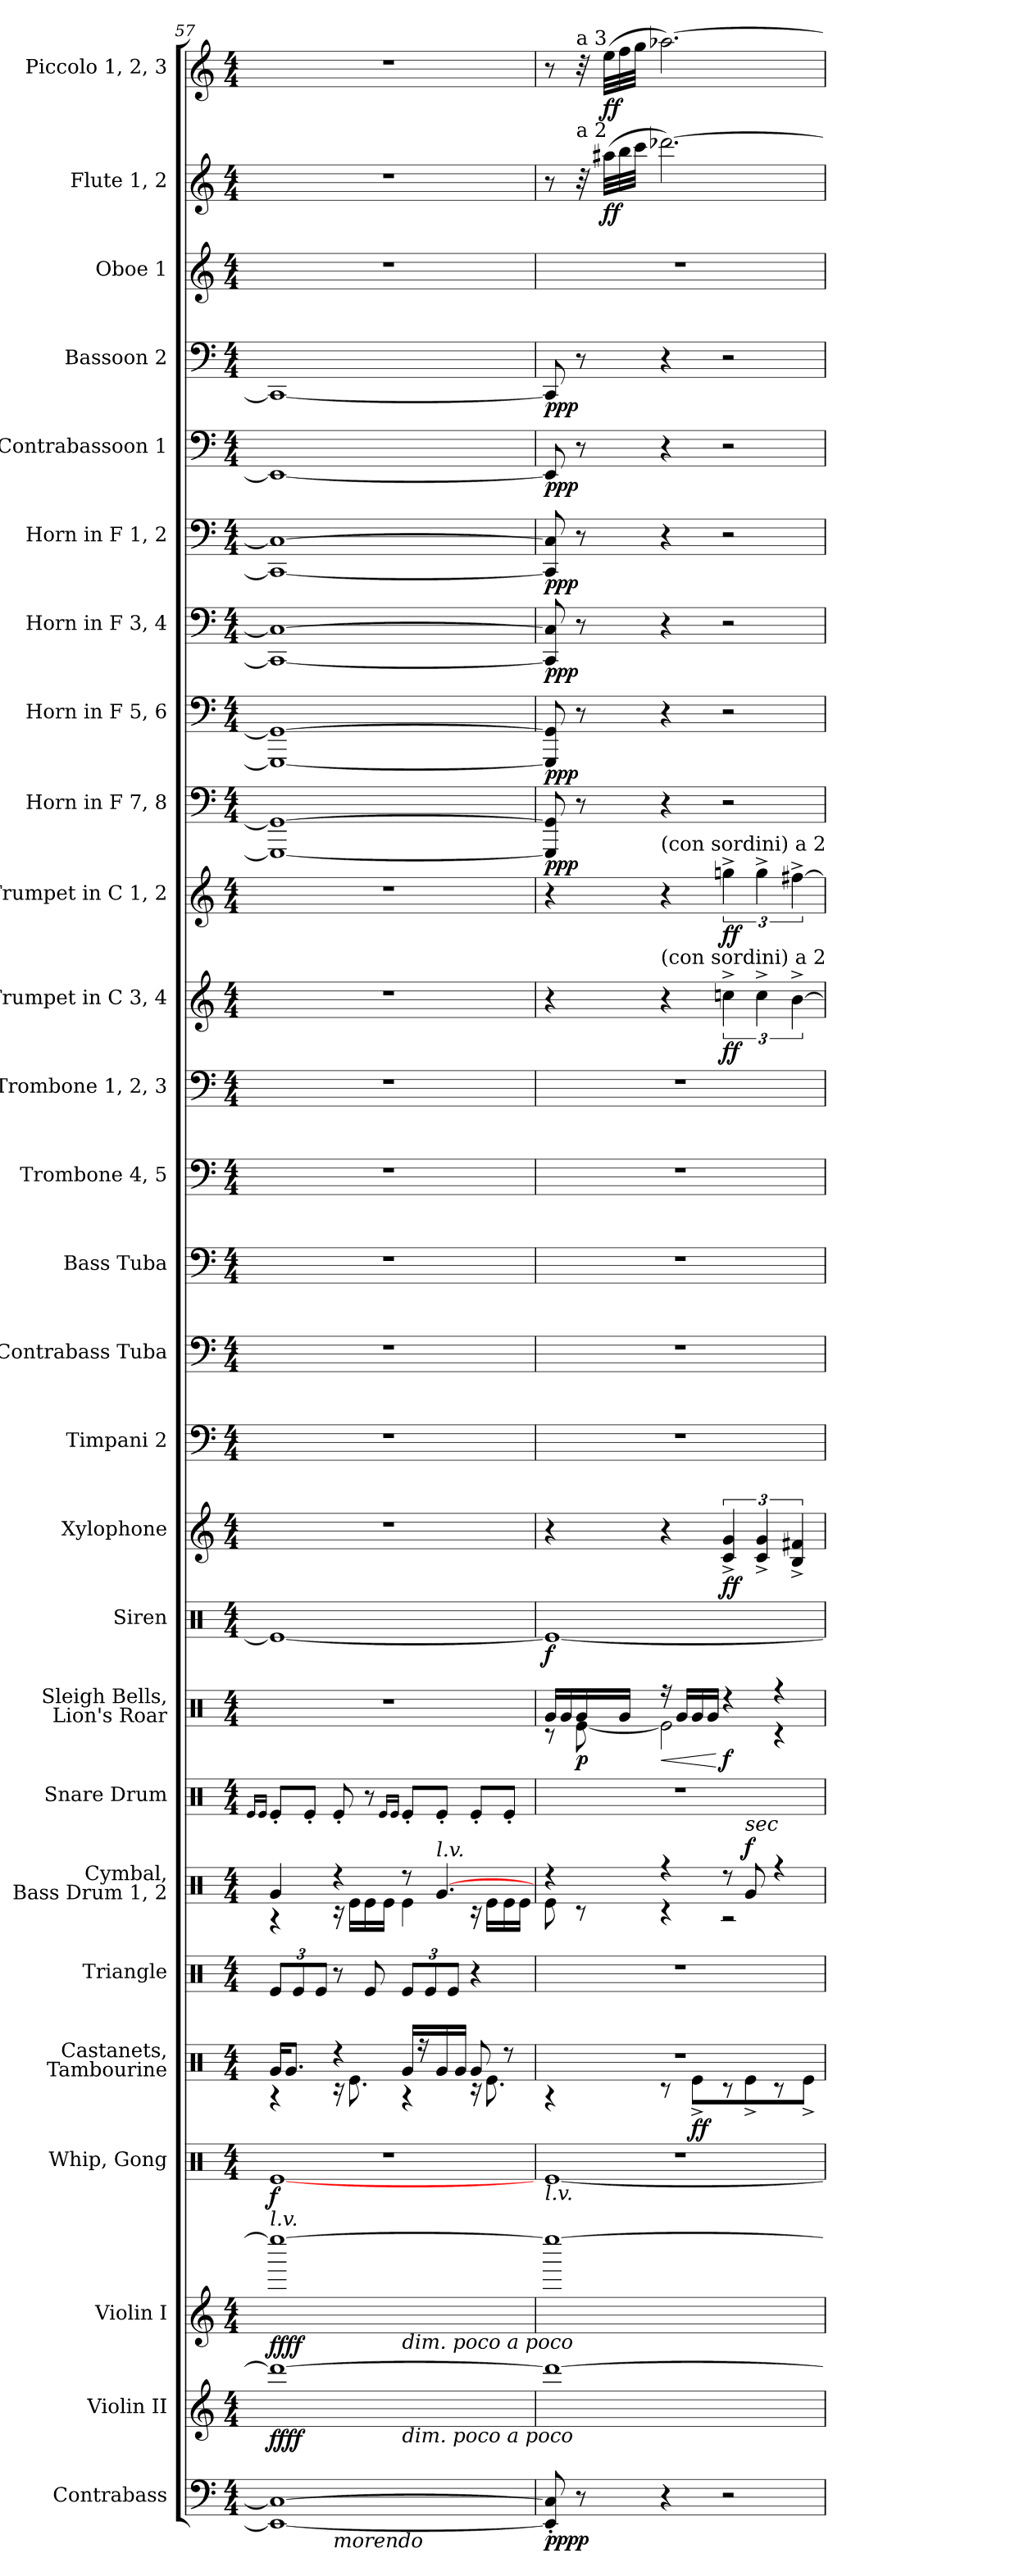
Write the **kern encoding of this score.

**kern	**dynam	**kern	**dynam	**kern	**dynam	**kern	**dynam	**kern	**dynam	**kern	**kern	**dynam	**kern	**kern	**dynam	**kern	**dynam	**kern	**dynam	**kern	**kern	**kern	**kern	**kern	**kern	**dynam	**kern	**dynam	**kern	**dynam	**kern	**dynam	**kern	**dynam	**kern	**dynam	**kern	**dynam	**kern	**dynam	**kern	**kern	**dynam	**kern	**dynam
*part27	*part27	*part26	*part26	*part25	*part25	*part24	*part24	*part23	*part23	*part22	*part21	*part21	*part20	*part19	*part19	*part18	*part18	*part17	*part17	*part16	*part15	*part14	*part13	*part12	*part11	*part11	*part10	*part10	*part9	*part9	*part8	*part8	*part7	*part7	*part6	*part6	*part5	*part5	*part4	*part4	*part3	*part2	*part2	*part1	*part1
*staff27	*staff27	*staff26	*staff26	*staff25	*staff25	*staff24	*staff24	*staff23	*staff23	*staff22	*staff21	*staff21	*staff20	*staff19	*staff19	*staff18	*staff18	*staff17	*staff17	*staff16	*staff15	*staff14	*staff13	*staff12	*staff11	*staff11	*staff10	*staff10	*staff9	*staff9	*staff8	*staff8	*staff7	*staff7	*staff6	*staff6	*staff5	*staff5	*staff4	*staff4	*staff3	*staff2	*staff2	*staff1	*staff1
*I"Contrabass	*	*I"Violin II	*	*I"Violin I	*	*I"Whip, Gong	*	*I"Castanets,\nTambourine	*	*I"Triangle	*I"Cymbal,\nBass Drum 1, 2	*	*I"Snare Drum	*I"Sleigh Bells,\nLion's Roar	*	*I"Siren	*	*I"Xylophone	*	*I"Timpani 2	*I"Contrabass Tuba	*I"Bass Tuba	*I"Trombone 4, 5	*I"Trombone 1, 2, 3	*I"Trumpet in C 3, 4	*	*I"Trumpet in C 1, 2	*	*I"Horn in F 7, 8	*	*I"Horn in F 5, 6	*	*I"Horn in F 3, 4	*	*I"Horn in F 1, 2	*	*I"Contrabassoon 1	*	*I"Bassoon 2	*	*I"Oboe 1	*I"Flute 1, 2	*	*I"Piccolo 1, 2, 3	*
*I'cb	*	*I'vn	*	*I'vn	*	*I'whip, gong	*	*I'cast, tamb	*	*I'tri	*I'cymb, b-dr	*	*I'dr	*I'bls, lion	*	*I'siren	*	*I'xyl	*	*I'timp	*I'cb-tb	*I'b-tb	*I'tn	*I'tn	*I'tp	*	*I'tp	*	*I'cor-fr	*	*I'cor-fr	*	*I'cor-fr	*	*I'cor-fr	*	*I'contra-bn	*	*I'bn	*	*I'ob	*I'fl	*	*I'picc	*
*clefF4	*	*clefG2	*	*clefG2	*	*clefX	*	*clefX	*	*clefX	*clefX	*	*clefX	*clefX	*	*clefX	*	*clefG2	*	*clefF4	*clefF4	*clefF4	*clefF4	*clefF4	*clefG2	*	*clefG2	*	*clefF4	*	*clefF4	*	*clefF4	*	*clefF4	*	*clefF4	*	*clefF4	*	*clefG2	*clefG2	*	*clefG2	*
*ITrd7c12	*	*	*	*	*	*	*	*	*	*	*	*	*	*	*	*	*	*ITrd-7c-12	*	*	*ITrd7c12	*	*	*	*	*	*	*	*ITrd-3c-5	*	*ITrd-3c-5	*	*ITrd-3c-5	*	*ITrd-3c-5	*	*ITrd7c12	*	*	*	*	*	*	*ITrd-7c-12	*
*k[]	*	*k[]	*	*k[]	*	*k[]	*	*k[]	*	*k[]	*k[]	*	*k[]	*k[]	*	*k[]	*	*k[]	*	*k[]	*k[]	*k[]	*k[]	*k[]	*k[]	*	*k[]	*	*	*	*	*	*	*	*	*	*k[]	*	*k[]	*	*k[]	*k[]	*	*k[]	*
*M4/4	*	*M4/4	*	*M4/4	*	*M4/4	*	*M4/4	*	*M4/4	*M4/4	*	*M4/4	*M4/4	*	*M4/4	*	*M4/4	*	*M4/4	*M4/4	*M4/4	*M4/4	*M4/4	*M4/4	*	*M4/4	*	*M4/4	*	*M4/4	*	*M4/4	*	*M4/4	*	*M4/4	*	*M4/4	*	*M4/4	*M4/4	*	*M4/4	*
=57	=57	=57	=57	=57	=57	=57	=57	=57	=57	=57	=57	=57	=57	=57	=57	=57	=57	=57	=57	=57	=57	=57	=57	=57	=57	=57	=57	=57	=57	=57	=57	=57	=57	=57	=57	=57	=57	=57	=57	=57	=57	=57	=57	=57	=57
.	.	.	.	.	.	.	.	.	.	.	.	.	16qqRe/LL	.	.	.	.	.	.	.	.	.	.	.	.	.	.	.	.	.	.	.	.	.	.	.	.	.	.	.	.	.	.	.	.
.	.	.	.	.	.	.	.	.	.	.	.	.	16qqRe/JJ	.	.	.	.	.	.	.	.	.	.	.	.	.	.	.	.	.	.	.	.	.	.	.	.	.	.	.	.	.	.	.	.
*	*	*	*	*	*	*^	*	*^	*	*	*^	*	*	*	*	*	*	*	*	*	*	*	*	*	*	*	*	*	*	*	*	*	*	*	*	*	*	*	*	*	*	*	*	*	*
!	!	!	!	!	!	!LO:TX:b:i:t=l.v.	!	!	!	!	!	!	!	!	!	!	!	!	!	!	!	!	!	!	!	!	!	!	!	!	!	!	!	!	!	!	!	!	!	!	!	!	!	!	!	!	!	!
*^	*	*^	*	*^	*	*	*	*	*	*	*	*	*	*	*	*	*	*	*	*	*	*	*	*	*	*	*	*	*	*	*	*	*	*	*	*	*	*	*	*	*	*	*	*	*	*	*	*
1EEE_ 1CC_	4ryy	.	1ddd_	2ryy	ffff	1eeee-_	2ryy	ffff	1r	[1Re	f	16Rg/KL	4r	.	12Re/L	4Rg/	4r	.	8Re'/L	1r	.	1Re_	.	1r	.	1r	1r	1r	1r	1r	1r	.	1r	.	1CC_ 1C#_	.	1CC_ 1C#_	.	1FF_ 1F#_	.	1FF_ 1F#_	.	1EEE_	.	1CC_	.	1r	1r	.	1r	.
.	.	.	.	.	.	.	.	.	.	.	.	8.Rg/J	.	.	.	.	.	.	.	.	.	.	.	.	.	.	.	.	.	.	.	.	.	.	.	.	.	.	.	.	.	.	.	.	.	.	.	.	.	.	.
.	.	.	.	.	.	.	.	.	.	.	.	.	.	.	12Re/	.	.	.	.	.	.	.	.	.	.	.	.	.	.	.	.	.	.	.	.	.	.	.	.	.	.	.	.	.	.	.	.	.	.	.	.
.	.	.	.	.	.	.	.	.	.	.	.	.	.	.	.	.	.	.	8Re'/J	.	.	.	.	.	.	.	.	.	.	.	.	.	.	.	.	.	.	.	.	.	.	.	.	.	.	.	.	.	.	.	.
.	.	.	.	.	.	.	.	.	.	.	.	.	.	.	12Re/J	.	.	.	.	.	.	.	.	.	.	.	.	.	.	.	.	.	.	.	.	.	.	.	.	.	.	.	.	.	.	.	.	.	.	.	.
!	!LO:TX:b:i:t=morendo	!	!	!	!	!	!	!	!	!	!	!	!	!	!	!	!	!	!	!	!	!	!	!	!	!	!	!	!	!	!	!	!	!	!	!	!	!	!	!	!	!	!	!	!	!	!	!	!	!	!
.	2.ryy	.	.	.	.	.	.	.	.	.	.	4r	16rc	.	8r	4r	16rc	.	8Re'/	.	.	.	.	.	.	.	.	.	.	.	.	.	.	.	.	.	.	.	.	.	.	.	.	.	.	.	.	.	.	.	.
.	.	.	.	.	.	.	.	.	.	.	.	.	8.Re\	.	.	.	16Re\LL	.	.	.	.	.	.	.	.	.	.	.	.	.	.	.	.	.	.	.	.	.	.	.	.	.	.	.	.	.	.	.	.	.	.
.	.	.	.	.	.	.	.	.	.	.	.	.	.	.	8Re/	.	16Re\	.	8r	.	.	.	.	.	.	.	.	.	.	.	.	.	.	.	.	.	.	.	.	.	.	.	.	.	.	.	.	.	.	.	.
.	.	.	.	.	.	.	.	.	.	.	.	.	.	.	.	.	16Re\JJ	.	.	.	.	.	.	.	.	.	.	.	.	.	.	.	.	.	.	.	.	.	.	.	.	.	.	.	.	.	.	.	.	.	.
.	.	.	.	.	.	.	.	.	.	.	.	.	.	.	.	.	.	.	16qqRe/LL	.	.	.	.	.	.	.	.	.	.	.	.	.	.	.	.	.	.	.	.	.	.	.	.	.	.	.	.	.	.	.	.
.	.	.	.	.	.	.	.	.	.	.	.	.	.	.	.	.	.	.	16qqRe/JJ	.	.	.	.	.	.	.	.	.	.	.	.	.	.	.	.	.	.	.	.	.	.	.	.	.	.	.	.	.	.	.	.
!	!	!	!	!	!	!	!LO:TX:b:i:t=dim. poco a poco	!	!	!	!	!	!	!	!	!	!	!	!	!	!	!	!	!	!	!	!	!	!	!	!	!	!	!	!	!	!	!	!	!	!	!	!	!	!	!	!	!	!	!	!
!	!	!	!	!LO:TX:b:i:t=dim. poco a poco	!	!	!	!	!	!	!	!	!	!	!	!	!	!	!	!	!	!	!	!	!	!	!	!	!	!	!	!	!	!	!	!	!	!	!	!	!	!	!	!	!	!	!	!	!	!	!
.	.	.	.	2ryy	.	.	2ryy	.	.	.	.	16Rg/LL	4r	.	12Re/L	8r	4Re\	.	8Re'/L	.	.	.	.	.	.	.	.	.	.	.	.	.	.	.	.	.	.	.	.	.	.	.	.	.	.	.	.	.	.	.	.
.	.	.	.	.	.	.	.	.	.	.	.	16r	.	.	.	.	.	.	.	.	.	.	.	.	.	.	.	.	.	.	.	.	.	.	.	.	.	.	.	.	.	.	.	.	.	.	.	.	.	.	.
.	.	.	.	.	.	.	.	.	.	.	.	.	.	.	12Re/	.	.	.	.	.	.	.	.	.	.	.	.	.	.	.	.	.	.	.	.	.	.	.	.	.	.	.	.	.	.	.	.	.	.	.	.
!	!	!	!	!	!	!	!	!	!	!	!	!	!	!	!	!LO:TX:a:i:t=l.v.	!	!	!	!	!	!	!	!	!	!	!	!	!	!	!	!	!	!	!	!	!	!	!	!	!	!	!	!	!	!	!	!	!	!	!
.	.	.	.	.	.	.	.	.	.	.	.	16Rg/	.	.	.	[4.Rg/	.	.	8Re'/J	.	.	.	.	.	.	.	.	.	.	.	.	.	.	.	.	.	.	.	.	.	.	.	.	.	.	.	.	.	.	.	.
.	.	.	.	.	.	.	.	.	.	.	.	.	.	.	12Re/J	.	.	.	.	.	.	.	.	.	.	.	.	.	.	.	.	.	.	.	.	.	.	.	.	.	.	.	.	.	.	.	.	.	.	.	.
.	.	.	.	.	.	.	.	.	.	.	.	16Rg/JJ	.	.	.	.	.	.	.	.	.	.	.	.	.	.	.	.	.	.	.	.	.	.	.	.	.	.	.	.	.	.	.	.	.	.	.	.	.	.	.
.	.	.	.	.	.	.	.	.	.	.	.	8Rg/	16r	.	4r	.	16r	.	8Re'/L	.	.	.	.	.	.	.	.	.	.	.	.	.	.	.	.	.	.	.	.	.	.	.	.	.	.	.	.	.	.	.	.
.	.	.	.	.	.	.	.	.	.	.	.	.	8.Re\	.	.	.	16Re\LL	.	.	.	.	.	.	.	.	.	.	.	.	.	.	.	.	.	.	.	.	.	.	.	.	.	.	.	.	.	.	.	.	.	.
.	.	.	.	.	.	.	.	.	.	.	.	8r	.	.	.	.	16Re\	.	8Re'/J	.	.	.	.	.	.	.	.	.	.	.	.	.	.	.	.	.	.	.	.	.	.	.	.	.	.	.	.	.	.	.	.
.	.	.	.	.	.	.	.	.	.	.	.	.	.	.	.	.	16Re\JJ	.	.	.	.	.	.	.	.	.	.	.	.	.	.	.	.	.	.	.	.	.	.	.	.	.	.	.	.	.	.	.	.	.	.
=58	=58	=58	=58	=58	=58	=58	=58	=58	=58	=58	=58	=58	=58	=58	=58	=58	=58	=58	=58	=58	=58	=58	=58	=58	=58	=58	=58	=58	=58	=58	=58	=58	=58	=58	=58	=58	=58	=58	=58	=58	=58	=58	=58	=58	=58	=58	=58	=58	=58	=58	=58
*	*	*	*	*	*	*	*	*	*	*	*	*	*	*	*	*	*	*	*	*^	*	*	*	*	*	*	*	*	*	*	*	*	*	*	*	*	*	*	*	*	*	*	*	*	*	*	*	*	*	*	*
!	!	!	!	!	!	!	!	!	!LO:TX:b:i:t=l.v.	!	!	!	!	!	!	!	!	!	!	!	!	!	!	!	!	!	!	!	!	!	!	!	!	!	!	!	!	!	!	!	!	!	!	!	!	!	!	!	!	!	!	!
*v	*v	*	*	*	*	*v	*v	*	*	*	*	*	*	*	*	*	*	*	*	*	*	*	*	*	*	*	*	*	*	*	*	*	*	*	*	*	*	*	*	*	*	*	*	*	*	*	*	*	*	*	*	*
*	*	*v	*v	*	*	*	*	*	*	*	*	*	*	*	*	*	*	*	*	*	*	*	*	*	*	*	*	*	*	*	*	*	*	*	*	*	*	*	*	*	*	*	*	*	*	*	*	*	*	*
8EEE]' 8CC]'	pppp	1ddd_	.	1eeee-_	.	1r	[1Re	.	1r	4rA	.	1r	4r	8Re\	.	1r	16Rg/LL	8r	.	1Re_	f	4r	.	1r	1r	1r	1r	1r	4r	.	4r	.	8CC] 8C#]	ppp	8CC] 8C#]	ppp	8FF] 8F#]	ppp	8FF] 8F#]	ppp	8EEE]	ppp	8CC]	ppp	1r	8r	.	8r	.
.	.	.	.	.	.	.	.	.	.	.	.	.	.	.	.	.	16Rg/	.	.	.	.	.	.	.	.	.	.	.	.	.	.	.	.	.	.	.	.	.	.	.	.	.	.	.	.	.	.	.	.
!	!	!	!	!	!	!	!	!	!	!	!	!	!	!	!	!	!	!	!	!	!	!	!	!	!	!	!	!	!	!	!	!	!	!	!	!	!	!	!	!	!	!	!	!	!	!	!	!LO:TX:a:t=a 3	!
!	!	!	!	!	!	!	!	!	!	!	!	!	!	!	!	!	!	!	!	!	!	!	!	!	!	!	!	!	!	!	!	!	!	!	!	!	!	!	!	!	!	!	!	!	!	!LO:TX:a:t=a 2	!	!	!
8r	.	.	.	.	.	.	.	.	.	.	.	.	.	8r	.	.	16Rg/	[8Re\	p	.	.	.	.	.	.	.	.	.	.	.	.	.	8r	.	8r	.	8r	.	8r	.	8r	.	8r	.	.	32r	.	32r	.
.	.	.	.	.	.	.	.	.	.	.	.	.	.	.	.	.	.	.	.	.	.	.	.	.	.	.	.	.	.	.	.	.	.	.	.	.	.	.	.	.	.	.	.	.	.	(32aa#XLLL	ff	(32eeeLLL	ff
.	.	.	.	.	.	.	.	.	.	.	.	.	.	.	.	.	16Rg/JJ	.	.	.	.	.	.	.	.	.	.	.	.	.	.	.	.	.	.	.	.	.	.	.	.	.	.	.	.	32bb	.	32fff	.
.	.	.	.	.	.	.	.	.	.	.	.	.	.	.	.	.	.	.	.	.	.	.	.	.	.	.	.	.	.	.	.	.	.	.	.	.	.	.	.	.	.	.	.	.	.	32cccJJJ	.	32gggJJJ	.
!	!	!	!	!	!	!	!	!	!	!	!	!	!	!	!	!	!	!	!	!	!	!	!	!	!	!	!	!	!	!	!LO:TX:a:t=(con sordini) a 2	!	!	!	!	!	!	!	!	!	!	!	!	!	!	!	!	!	!
!	!	!	!	!	!	!	!	!	!	!	!	!	!	!	!	!	!	!	!	!	!	!	!	!	!	!	!	!	!LO:TX:a:t=(con sordini) a 2	!	!	!	!	!	!	!	!	!	!	!	!	!	!	!	!	!	!	!	!
!	!	!	!	!	!	!	!	!	!	!	!	!	!	!	!	!	!	!	!LO:HP:b	!	!	!	!	!	!	!	!	!	!	!	!	!	!	!	!	!	!	!	!	!	!	!	!	!	!	!	!	!	!
4r	.	.	.	.	.	.	.	.	.	8r	.	.	4r	4r	.	.	16r	2Re\]	<	.	.	4r	.	.	.	.	.	.	4r	.	4r	.	4r	.	4r	.	4r	.	4r	.	4r	.	4r	.	.	[2.ddd-X)	.	[2.aaa-X)	.
.	.	.	.	.	.	.	.	.	.	.	.	.	.	.	.	.	16Rg/LL	.	.	.	.	.	.	.	.	.	.	.	.	.	.	.	.	.	.	.	.	.	.	.	.	.	.	.	.	.	.	.	.
.	.	.	.	.	.	.	.	.	.	8Re^\L	ff	.	.	.	.	.	16Rg/	.	.	.	.	.	.	.	.	.	.	.	.	.	.	.	.	.	.	.	.	.	.	.	.	.	.	.	.	.	.	.	.
.	.	.	.	.	.	.	.	.	.	.	.	.	.	.	.	.	16Rg/JJ	.	.	.	.	.	.	.	.	.	.	.	.	.	.	.	.	.	.	.	.	.	.	.	.	.	.	.	.	.	.	.	.
2r	.	.	.	.	.	.	.	.	.	8r	.	.	8r	2rA	.	.	4r	.	[ f	.	.	6cc^ 6gg^	ff	.	.	.	.	.	6ccnj^	ff	6ggnj^	ff	2r	.	2r	.	2r	.	2r	.	2r	.	2r	.	.	.	.	.	.
!	!	!	!	!	!	!	!	!	!	!	!	!	!LO:TX:a:i:t=sec	!	!	!	!	!	!	!	!	!	!	!	!	!	!	!	!	!	!	!	!	!	!	!	!	!	!	!	!	!	!	!	!	!	!	!	!
!	!	!	!	!	!	!	!	!	!	!	!	!	!	!	!LO:DY:a	!	!	!	!	!	!	!	!	!	!	!	!	!	!	!	!	!	!	!	!	!	!	!	!	!	!	!	!	!	!	!	!	!	!
.	.	.	.	.	.	.	.	.	.	8Re^\	.	.	8Rg/	.	f	.	.	.	.	.	.	.	.	.	.	.	.	.	.	.	.	.	.	.	.	.	.	.	.	.	.	.	.	.	.	.	.	.	.
.	.	.	.	.	.	.	.	.	.	.	.	.	.	.	.	.	.	.	.	.	.	6cc^ 6gg^	.	.	.	.	.	.	6cc^	.	6gg^	.	.	.	.	.	.	.	.	.	.	.	.	.	.	.	.	.	.
.	.	.	.	.	.	.	.	.	.	8r	.	.	4r	.	.	.	4r	4r	.	.	.	.	.	.	.	.	.	.	.	.	.	.	.	.	.	.	.	.	.	.	.	.	.	.	.	.	.	.	.
.	.	.	.	.	.	.	.	.	.	.	.	.	.	.	.	.	.	.	.	.	.	6b^ 6ff#X^	.	.	.	.	.	.	[6b^	.	[6ff#X^	.	.	.	.	.	.	.	.	.	.	.	.	.	.	.	.	.	.
.	.	.	.	.	.	.	.	.	.	8Re^\J	.	.	.	.	.	.	.	.	.	.	.	.	.	.	.	.	.	.	.	.	.	.	.	.	.	.	.	.	.	.	.	.	.	.	.	.	.	.	.
*	*	*	*	*	*	*v	*v	*	*	*	*	*	*v	*v	*	*	*v	*v	*	*	*	*	*	*	*	*	*	*	*	*	*	*	*	*	*	*	*	*	*	*	*	*	*	*	*	*	*	*	*
*	*	*	*	*	*	*	*	*v	*v	*	*	*	*	*	*	*	*	*	*	*	*	*	*	*	*	*	*	*	*	*	*	*	*	*	*	*	*	*	*	*	*	*	*	*	*	*
=	=	=	=	=	=	=	=	=	=	=	=	=	=	=	=	=	=	=	=	=	=	=	=	=	=	=	=	=	=	=	=	=	=	=	=	=	=	=	=	=	=	=	=	=	=
*-	*-	*-	*-	*-	*-	*-	*-	*-	*-	*-	*-	*-	*-	*-	*-	*-	*-	*-	*-	*-	*-	*-	*-	*-	*-	*-	*-	*-	*-	*-	*-	*-	*-	*-	*-	*-	*-	*-	*-	*-	*-	*-	*-	*-	*-
